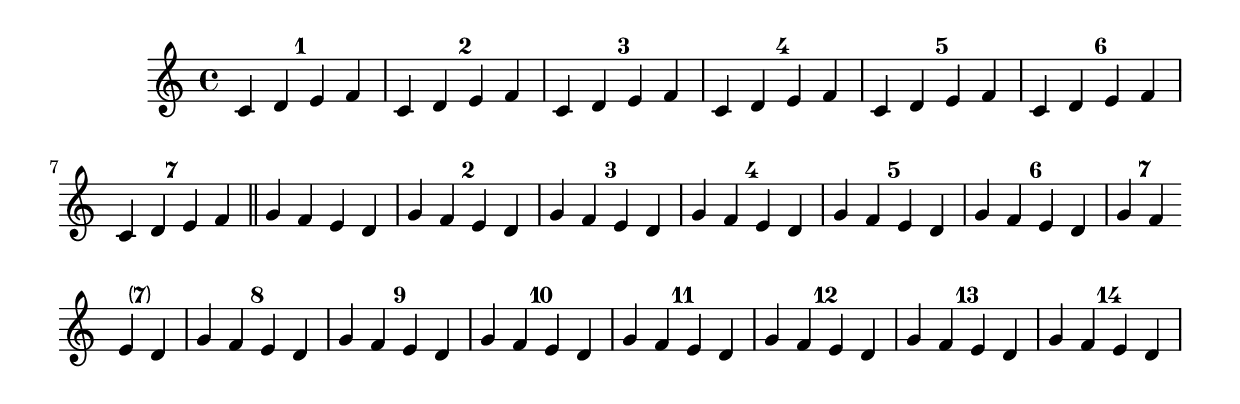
%% DO NOT EDIT this file manually; it was automatically
%% generated from the LilyPond Snippet Repository
%% (http://lsr.di.unimi.it).
%%
%% Make any changes in the LSR itself, or in
%% `Documentation/snippets/new/`, then run
%% `scripts/auxiliar/makelsr.pl`.
%%
%% This file is in the public domain.

\version "2.24.0"

\header {
  lsrtags = "contexts-and-engravers, editorial-annotations, repeats, staff-notation"

  texidoc = "
This snippet demonstrates the use of the
@code{Measure_counter_engraver} to number groups of successive
measures.  Any stretch of measures may be numbered, whether consisting
of repetitions or not.

The engraver must be added to the appropriate context.  Here, a
@code{Staff} context is used; another possibility is a @code{Dynamics}
context.

The counter is begun with @code{\\startMeasureCount} and ended with
@code{\\stopMeasureCount}.  Numbering will start by default
with@tie{}1, but this behavior may be modified by overriding the
@code{count-from} property.

When a measure extends across a line break, the number will appear
twice, the second time in parentheses.
"

  doctitle = "Numbering groups of measures"
} % begin verbatim


\layout {
  \context {
    \Staff
    \consists #Measure_counter_engraver
  }
}

\new Staff {
  \startMeasureCount
  \repeat unfold 7 {
    c'4 d' e' f'
  }
  \stopMeasureCount
  \bar "||"
  g'4 f' e' d'
  \override Staff.MeasureCounter.count-from = #2
  \startMeasureCount
  \repeat unfold 5 {
    g'4 f' e' d'
  }
  g'4 f'
  \bar ""
  \break
  e'4 d'
  \repeat unfold 7 {
    g'4 f' e' d'
  }
  \stopMeasureCount
}

\paper { tagline = ##f }
